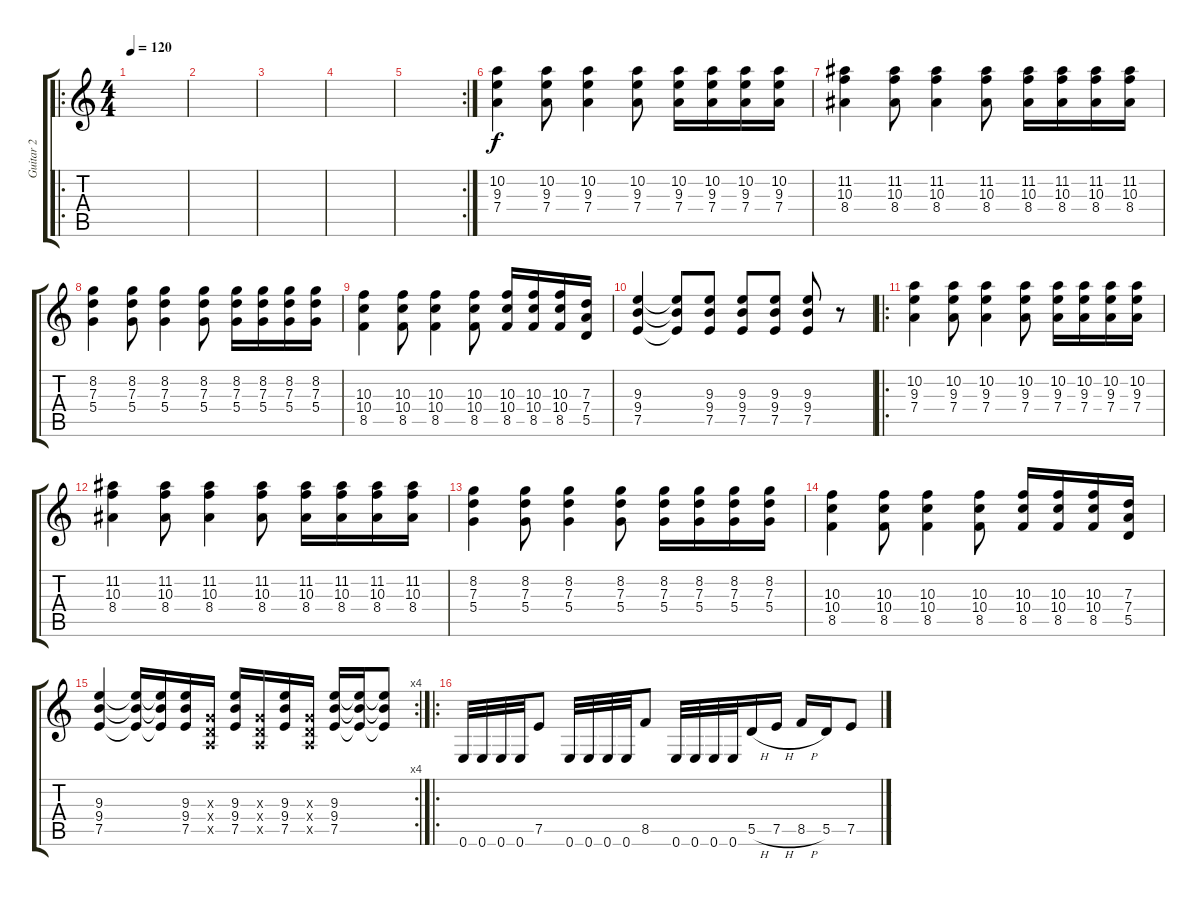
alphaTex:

\track ("Guitar 2" "Guitar 2") {instrument electricguitarclean}
\staff {score tabs}
\tuning (E4 B3 G3 D3 A2 E2) {hide}
\ro
\ts (4 4)
\tempo 120
\clef g2
\ks c
|
|
|
|
\rc 2
|
(10.2 9.3 7.4).4 (10.2 9.3 7.4).8 (10.2 9.3 7.4).4 (10.2 9.3 7.4).8 (10.2 9.3 7.4).16 (10.2 9.3 7.4).16 (10.2 9.3 7.4).16 (10.2 9.3 7.4).16 |
(11.2 10.3 8.4).4 (11.2 10.3 8.4).8 (11.2 10.3 8.4).4 (11.2 10.3 8.4).8 (11.2 10.3 8.4).16 (11.2 10.3 8.4).16 (11.2 10.3 8.4).16 (11.2 10.3 8.4).16 |
(8.2 7.3 5.4).4 (8.2 7.3 5.4).8 (8.2 7.3 5.4).4 (8.2 7.3 5.4).8 (8.2 7.3 5.4).16 (8.2 7.3 5.4).16 (8.2 7.3 5.4).16 (8.2 7.3 5.4).16 |
(10.3 10.4 8.5).4 (10.3 10.4 8.5).8 (10.3 10.4 8.5).4 (10.3 10.4 8.5).8 (10.3 10.4 8.5).16 (10.3 10.4 8.5).16 (10.3 10.4 8.5).16 (7.3 7.4 5.5).16 |
(9.3 9.4 7.5).4 (9.3{t} 9.4{t} 7.5{t}).8 (9.3 9.4 7.5).8 (9.3 9.4 7.5).8 (9.3 9.4 7.5).8 (9.3 9.4 7.5).8 r.8 |
\ro
(10.2 9.3 7.4).4{instrument distortionguitar} (10.2 9.3 7.4).8 (10.2 9.3 7.4).4 (10.2 9.3 7.4).8 (10.2 9.3 7.4).16 (10.2 9.3 7.4).16 (10.2 9.3 7.4).16 (10.2 9.3 7.4).16 |
(11.2 10.3 8.4).4 (11.2 10.3 8.4).8 (11.2 10.3 8.4).4 (11.2 10.3 8.4).8 (11.2 10.3 8.4).16 (11.2 10.3 8.4).16 (11.2 10.3 8.4).16 (11.2 10.3 8.4).16 |
(8.2 7.3 5.4).4 (8.2 7.3 5.4).8 (8.2 7.3 5.4).4 (8.2 7.3 5.4).8 (8.2 7.3 5.4).16 (8.2 7.3 5.4).16 (8.2 7.3 5.4).16 (8.2 7.3 5.4).16 |
(10.3 10.4 8.5).4 (10.3 10.4 8.5).8 (10.3 10.4 8.5).4 (10.3 10.4 8.5).8 (10.3 10.4 8.5).16 (10.3 10.4 8.5).16 (10.3 10.4 8.5).16 (7.3 7.4 5.5).16 |
\rc 4
(9.3 9.4 7.5).4 (9.3{t} 9.4{t} 7.5{t}).16 (9.3{t} 9.4{t} 7.5{t}).16 (9.3 9.4 7.5).16 (0.3{x} 0.4{x} 0.5{x}).16 (9.3 9.4 7.5).16 (0.3{x} 0.4{x} 0.5{x}).16 (9.3 9.4 7.5).16 (0.3{x} 0.4{x} 0.5{x}).16 (9.3 9.4 7.5).16 (9.3{t} 9.4{t} 7.5{t}).16 (9.3{t} 9.4{t} 7.5{t}).8 |
\ro
0.6.32{instrument distortionguitar} 0.6.32 0.6.32 0.6.32 7.5.8 0.6.32 0.6.32 0.6.32 0.6.32 8.5.8 0.6.32 0.6.32 0.6.32 0.6.32 5.5{h}.16 7.5{h}.16 8.5{h}.16 5.5.16 7.5.8
